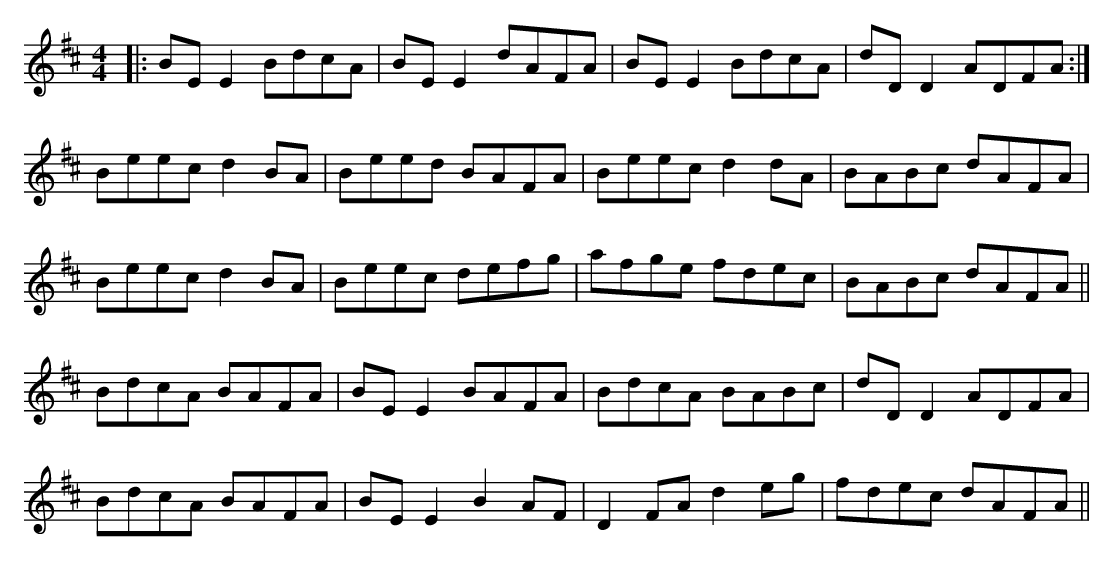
X:1
M:4/4
K:Edor
|:BE E2 BdcA|BE E2 dAFA|BE E2 BdcA|dD D2 ADFA:|
Beec d2 BA|Beed BAFA|Beec d2dA|BABc dAFA|
Beec d2 BA|Beec defg|afge fdec|BABc dAFA||
BdcA BAFA|BE E2 BAFA|BdcA BABc|dD D2 ADFA|
BdcA BAFA|BE E2 B2AF|D2 FA d2 eg|fdec dAFA||
